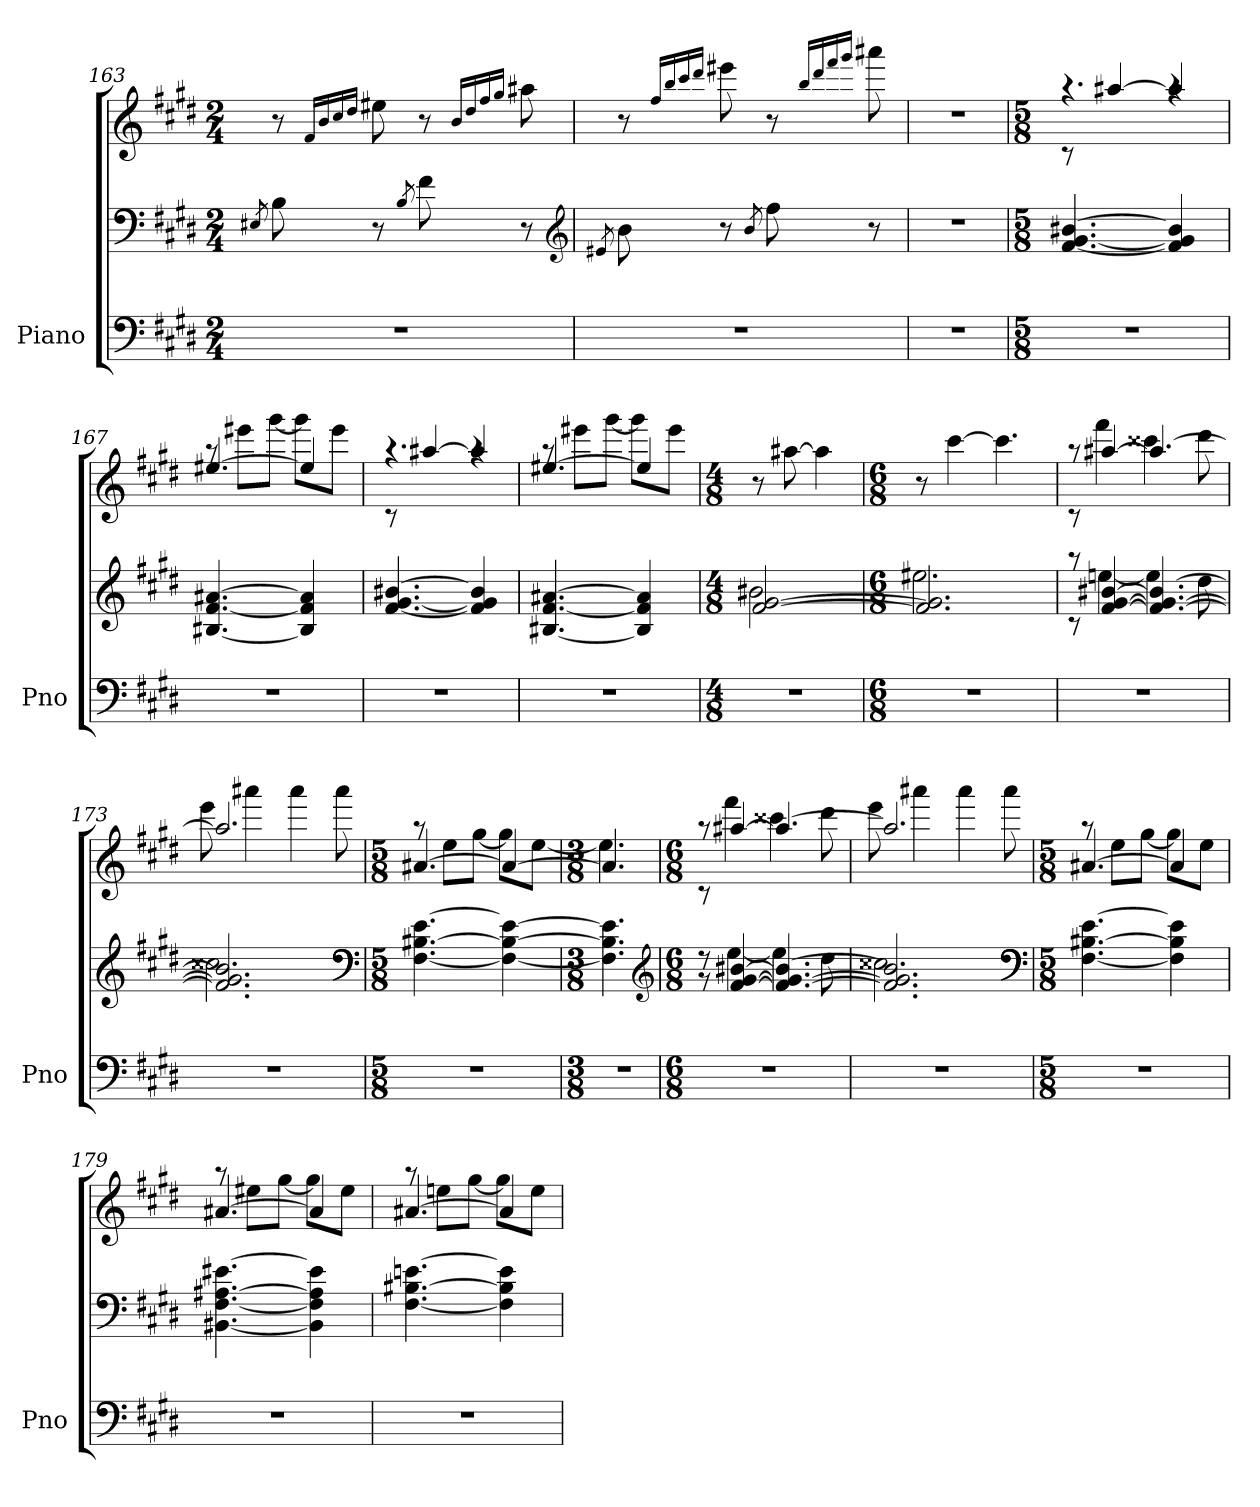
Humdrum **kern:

**kern	**kern	**kern
*part1	*part1	*part1
*staff3	*staff2	*staff1
*I"Piano	*	*
*I'Pno	*	*
*clefF4	*clefF4	*clefG2
*k[f#c#g#d#]	*k[f#c#g#d#]	*k[f#c#g#d#]
*M2/4	*M2/4	*M2/4
=163	=163	=163
.	8qE#X	.
2r	8B	8r
.	.	16qf#LL
.	.	16qb
.	.	16qcc#
.	.	16qdd#JJ
.	8r	8ee#X
.	8qB	.
.	8f#	8r
.	.	16qbLL
.	.	16qdd#
.	.	16qff#
.	.	16qgg#JJ
.	8r	8aa#X
*	*clefG2	*
=164	=164	=164
.	8qe#X	.
2r	8b	8r
.	.	16qff#LL
.	.	16qbb
.	.	16qccc#
.	.	16qddd#JJ
.	8r	8eee#X
.	8qb	.
.	8ff#	8r
.	.	16qbbLL
.	.	16qddd#
.	.	16qfff#
.	.	16qggg#JJ
.	8r	8aaa#X
=165	=165	=165
2r	2r	2r
=166	=166	=166
*M5/8	*M5/8	*M5/8
*	*	*^
3...r	[4.f# [4.g# [4.b#X	8rc	4.raa
.	.	[4aa#X	.
.	4f#] 4g#] 4b#]	4aa#]	4raa
=167	=167	=167	=167
3...r	[4.B#X [4.f# [4.a#X	[4.ee#X	8raa
.	.	.	8eee#XL
.	.	.	[8ggg#J
.	4B#] 4f#] 4a#]	4ee#]	8ggg#L]
.	.	.	8eee#J
=168	=168	=168	=168
3...r	[4.f# [4.g# [4.b#X	8rc	4.raa
.	.	[4aa#X	.
.	4f#] 4g#] 4b#]	4aa#]	4raa
=169	=169	=169	=169
3...r	[4.B#X [4.f# [4.a#X	[4.ee#X	8raa
.	.	.	8eee#XL
.	.	.	[8ggg#J
.	4B#] 4f#] 4a#]	4ee#]	8ggg#L]
.	.	.	8eee#J
*	*	*v	*v
=170	=170	=170
*M4/8	*M4/8	*M4/8
*	*^	*
2r	[2f# [2g#	2b#X	8r
.	.	.	[8aa#X
.	.	.	4aa#]
=171	=171	=171	=171
*M6/8	*M6/8	*	*M6/8
2.r	2.f#] 2.g#]	2.ee#X	8r
.	.	.	[4ccc#
.	.	.	4.ccc#]
=172	=172	=172	=172
*	*	*	*^
2.r	8rc	8raa	8rc	8raa
.	[4f# [4g# [4b#X	[4een	[4aa#X	4fff#
.	4.f#_ 4.g#_ 4.b#_	4ee]	4.aa#_	4ccc##X
.	.	8dd#	.	8ddd#
=173	=173	=173	=173	=173
2.r	2.f#] 2.g#] 2.b#]	2.cc##X	2.aa#]	8eee
.	.	.	.	4aaa#X
.	.	.	.	4aaa#
.	.	.	.	8aaa#
*	*v	*v	*	*
*	*clefF4	*	*
=174	=174	=174	=174
*M5/8	*M5/8	*M5/8	*
3...r	[4.F# [4.B#X [4.e	[4.a#X	8raa
.	.	.	8eeL
.	.	.	[8gg#J
.	4F#_ 4B#_ 4e_	4a#_	8gg#L]
.	.	.	[8eeJ
=175	=175	=175	=175
*M3/8	*M3/8	*M3/8	*
4.r	4.F#] 4.B#] 4.e]	4.a#]	4.ee]
*	*clefG2	*	*
=176	=176	=176	=176
*M6/8	*M6/8	*M6/8	*
*	*^	*	*
2.r	8r	8r	8rc	8raa
.	[4f# [4g# [4b#X	[4ee	[4aa#X	4fff#
.	4.f#_ 4.g#_ 4.b#_	4ee]	4.aa#_	4ccc##X
.	.	8dd#	.	8ddd#
=177	=177	=177	=177	=177
2.r	2.f#] 2.g#] 2.b#]	2.cc##X	2.aa#]	8eee
.	.	.	.	4aaa#X
.	.	.	.	4aaa#
.	.	.	.	8aaa#
*	*v	*v	*	*
*	*clefF4	*	*
=178	=178	=178	=178
*M5/8	*M5/8	*M5/8	*
3...r	[4.F# [4.B#X [4.e	[4.a#X	8raa
.	.	.	8eeL
.	.	.	[8gg#J
.	4F#] 4B#] 4e]	4a#]	8gg#L]
.	.	.	8eeJ
=179	=179	=179	=179
3...r	[4.BB#X [4.F# [4.A#X [4.e#X	[4.a#X	8raa
.	.	.	8ee#XL
.	.	.	[8gg#J
.	4BB#] 4F#] 4A#] 4e#]	4a#]	8gg#L]
.	.	.	8ee#J
=180	=180	=180	=180
3...r	[4.F# [4.B#X [4.en	[4.a#X	8raa
.	.	.	8eenL
.	.	.	[8gg#J
.	4F#] 4B#] 4e]	4a#]	8gg#L]
.	.	.	8eeJ
*	*	*v	*v
=	=	=
*-	*-	*-
